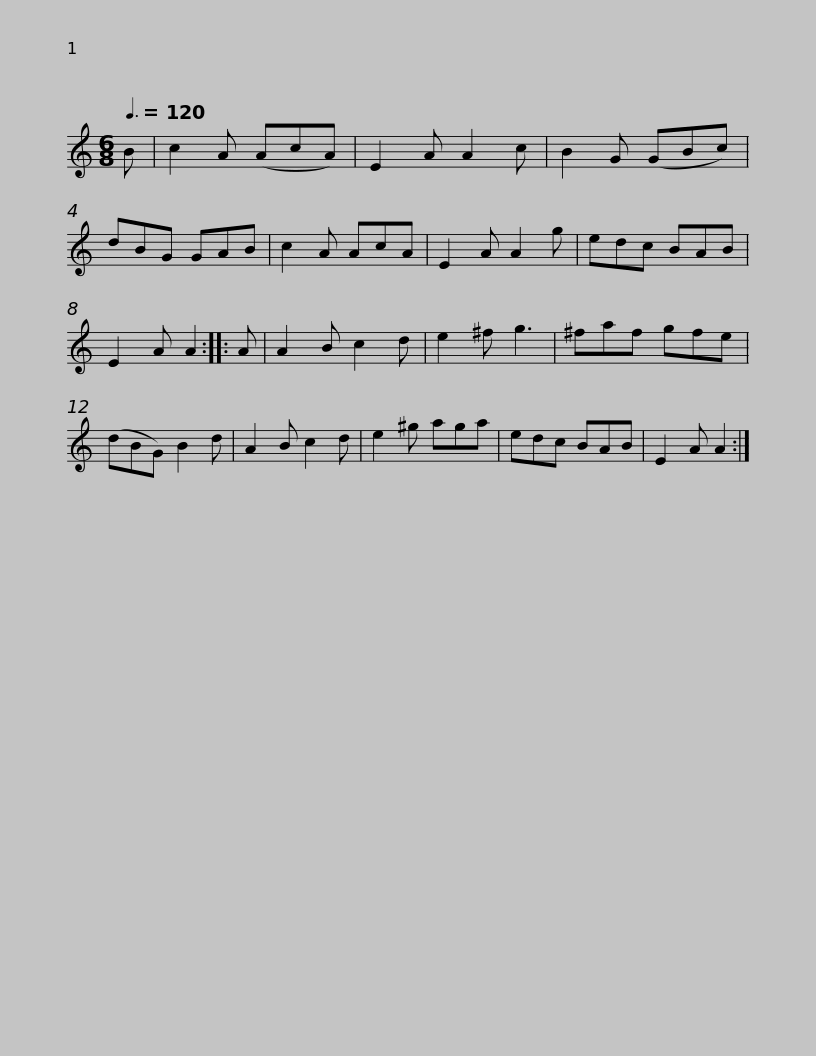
X:1
L:1/8
Q:3/8=120
M:6/8
I:linebreak $
K:C
V:1 treble
V:1
 B | c2 A (AcA) | E2 A A2 c | B2 G (GBc) | dBG GAB | %5
 c2 A AcA | E2 A A2 g | edc BAB | E2 A A2 ::$ A | %10
 A2 B c2 d | e2 ^f g3 | ^faf gfe | (dBG) B2 d | A2 B c2 d | %15
 e2 ^g aga | edc BAB | E2 A A2 :| %18
